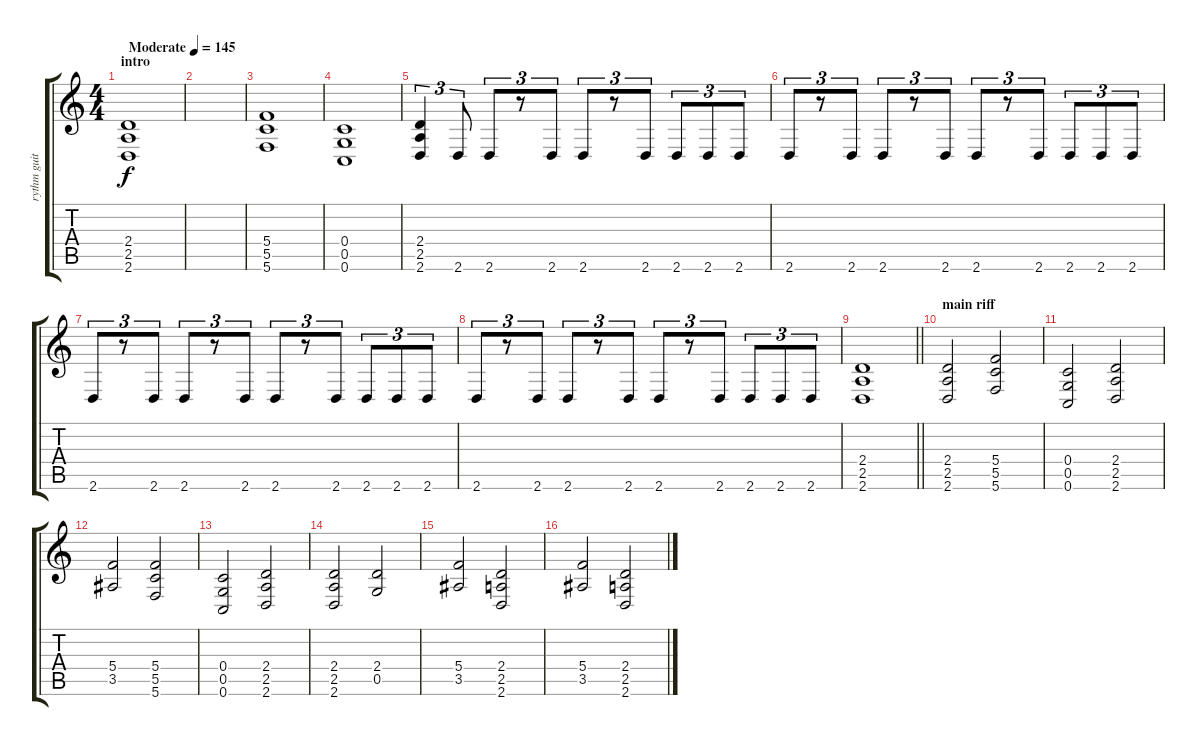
\track ("rythm guitar" "rythm guit") {instrument distortionguitar}
\staff {score tabs}
\tuning (D4 A3 F3 C3 G2 C2) {hide}
\ts (4 4)
\section ("" "intro")
\tempo (145 "Moderate")
\clef g2
\ks c
(2.4 2.5 2.6).1{dy f instrument distortionguitar} |
|
(5.4 5.5 5.6).1 |
(0.4 0.5 0.6).1 |
(2.4 2.5 2.6).4{tu (3 2)} 2.6.8{tu (3 2)} 2.6.8{tu (3 2)} r.8{tu (3 2)} 2.6.8{tu (3 2)} 2.6.8{tu (3 2)} r.8{tu (3 2)} 2.6.8{tu (3 2)} 2.6.8{tu (3 2)} 2.6.8{tu (3 2)} 2.6.8{tu (3 2)} |
2.6.8{tu (3 2)} r.8{tu (3 2)} 2.6.8{tu (3 2)} 2.6.8{tu (3 2)} r.8{tu (3 2)} 2.6.8{tu (3 2)} 2.6.8{tu (3 2)} r.8{tu (3 2)} 2.6.8{tu (3 2)} 2.6.8{tu (3 2)} 2.6.8{tu (3 2)} 2.6.8{tu (3 2)} |
2.6.8{tu (3 2)} r.8{tu (3 2)} 2.6.8{tu (3 2)} 2.6.8{tu (3 2)} r.8{tu (3 2)} 2.6.8{tu (3 2)} 2.6.8{tu (3 2)} r.8{tu (3 2)} 2.6.8{tu (3 2)} 2.6.8{tu (3 2)} 2.6.8{tu (3 2)} 2.6.8{tu (3 2)} |
2.6.8{tu (3 2)} r.8{tu (3 2)} 2.6.8{tu (3 2)} 2.6.8{tu (3 2)} r.8{tu (3 2)} 2.6.8{tu (3 2)} 2.6.8{tu (3 2)} r.8{tu (3 2)} 2.6.8{tu (3 2)} 2.6.8{tu (3 2)} 2.6.8{tu (3 2)} 2.6.8{tu (3 2)} |
\barLineRight lightlight
(2.4 2.5 2.6).1 |
\section ("" "main riff")
(2.4 2.5 2.6).2 (5.4 5.5 5.6).2 |
(0.4 0.5 0.6).2 (2.4 2.5 2.6).2 |
(5.4 3.5).2 (5.4 5.5 5.6).2 |
(0.4 0.5 0.6).2 (2.4 2.5 2.6).2 |
(2.4 2.5 2.6).2 (2.4 0.5).2 |
(5.4 3.5).2 (2.4 2.5 2.6).2 |
(5.4 3.5).2 (2.4 2.5 2.6).2
